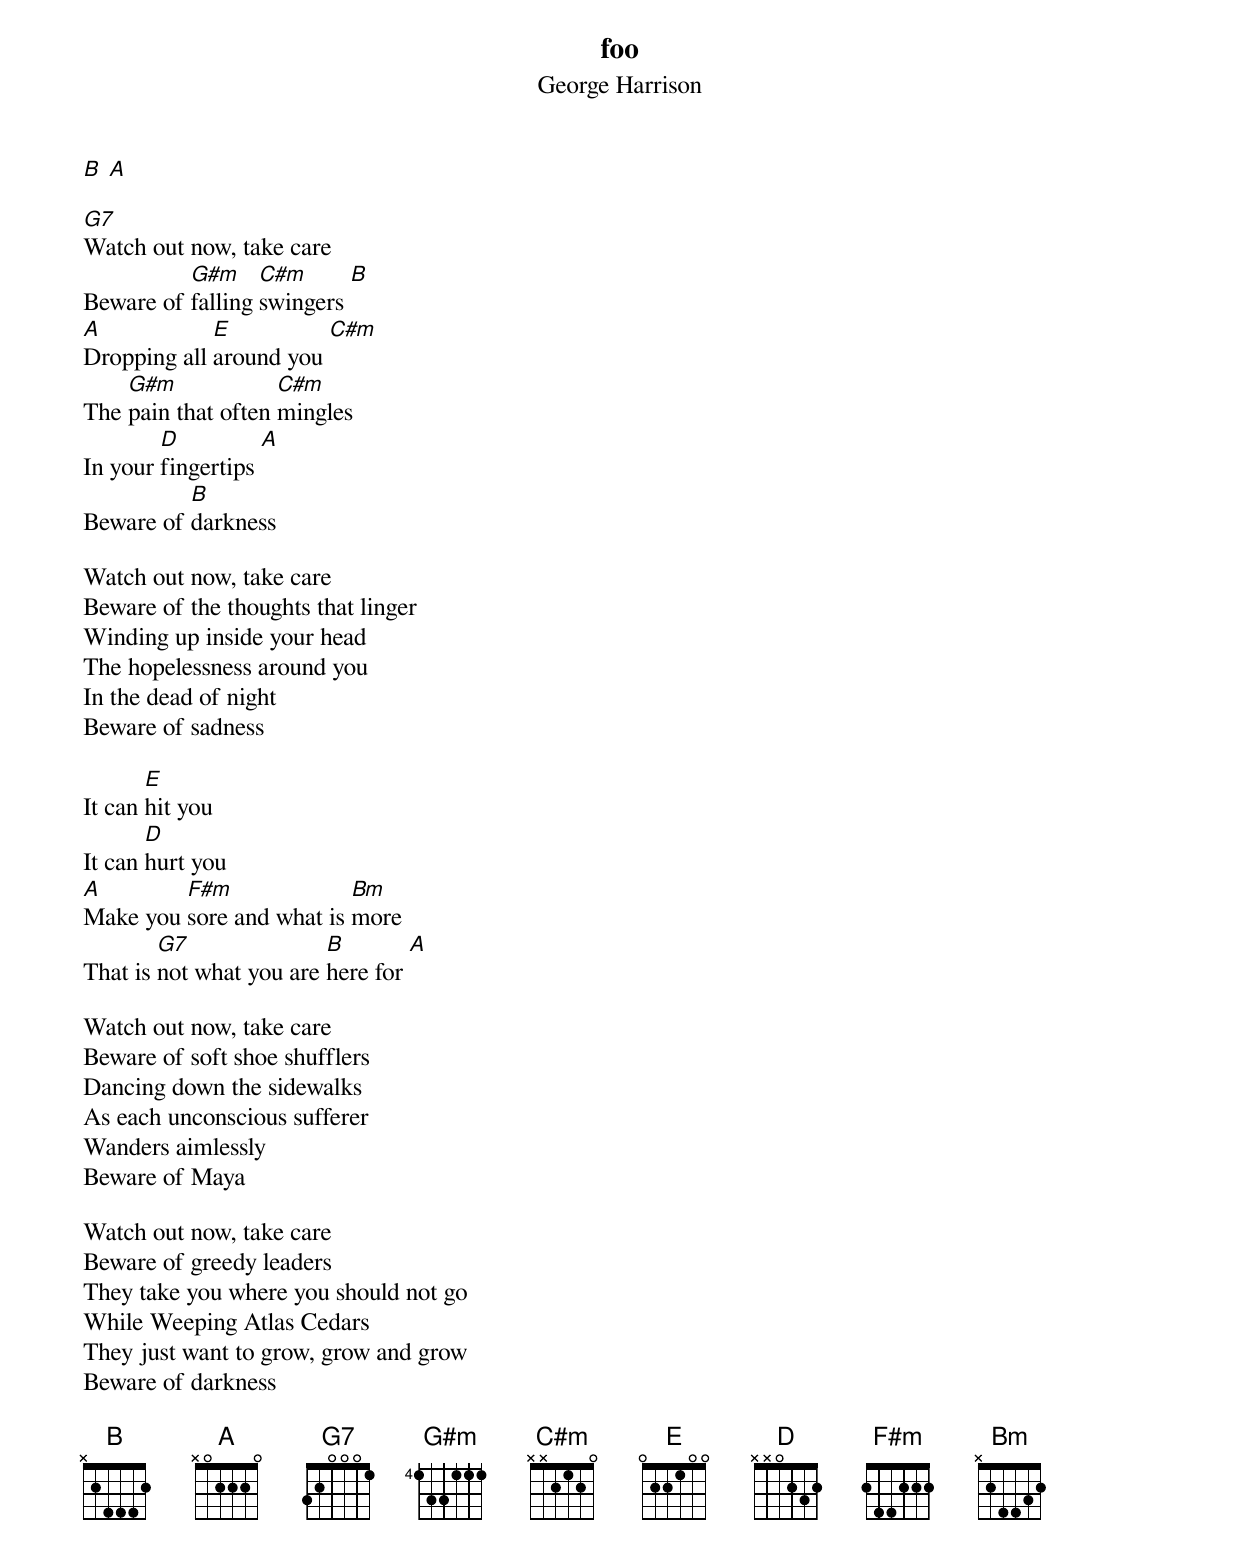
{title:foo}
{subtitle:George Harrison}
[B] [A]

[G7]Watch out now, take care
Beware of [G#m]falling [C#m]swingers [B]
[A]Dropping all [E]around you [C#m]
The [G#m]pain that often [C#m]mingles
In your [D]fingertips [A]
Beware of [B]darkness

Watch out now, take care
Beware of the thoughts that linger
Winding up inside your head
The hopelessness around you
In the dead of night
Beware of sadness

It can [E]hit you
It can [D]hurt you
[A]Make you [F#m]sore and what is [Bm]more
That is [G7]not what you are [B]here for [A]

Watch out now, take care
Beware of soft shoe shufflers
Dancing down the sidewalks
As each unconscious sufferer
Wanders aimlessly
Beware of Maya

Watch out now, take care
Beware of greedy leaders
They take you where you should not go
While Weeping Atlas Cedars
They just want to grow, grow and grow
Beware of darkness

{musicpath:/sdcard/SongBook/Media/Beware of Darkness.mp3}
